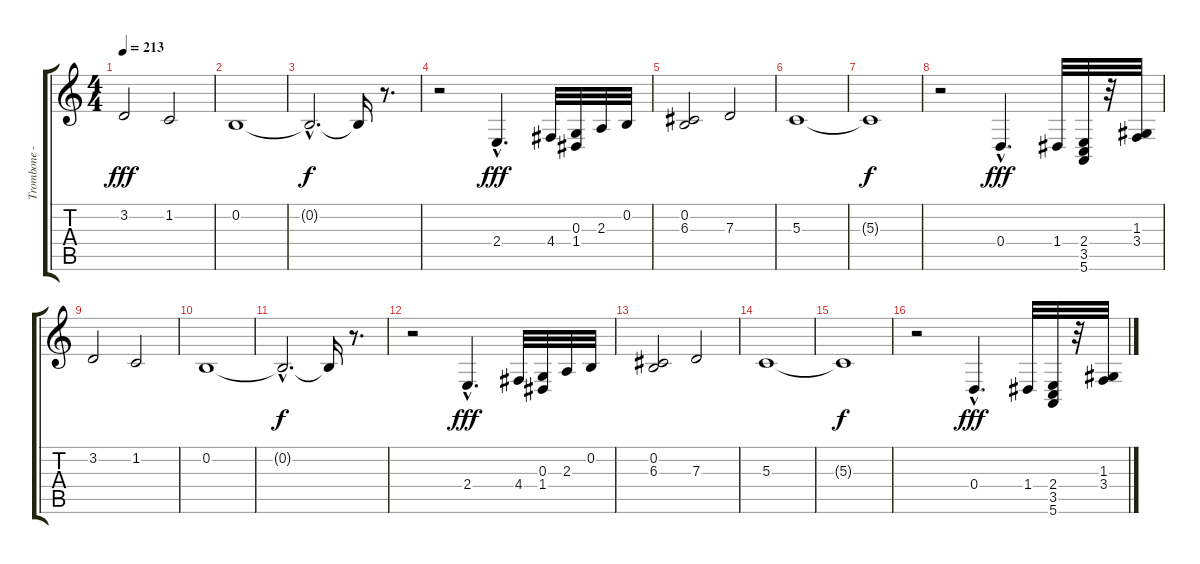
\track ("Trombone - Lars Nylander" "Trombone -") {instrument trombone}
\staff {score tabs}
\tuning (E4 B3 G3 D3 A2 E2) {hide}
\ts (4 4)
\tempo 213
\clef g2
\ks c
3.2.2{dy fff} 1.2.2 |
0.2.1 |
0.2{hac t}.2{d dy f} 0.2{t}.16 r.8{d} |
r.2 2.4{hac}.4{d dy fff} 4.4.32 (0.3 1.4).32 2.3.32 0.2.32 |
(0.2 6.3).2 7.3.2 |
5.3.1 |
5.3{t}.1{dy f} |
r.2 0.4{hac}.4{d dy fff} 1.4.32 (2.4 3.5 5.6).32 r.32 (1.3 3.4).32 |
3.2.2 1.2.2 |
0.2.1 |
0.2{hac t}.2{d dy f} 0.2{t}.16 r.8{d} |
r.2 2.4{hac}.4{d dy fff} 4.4.32 (0.3 1.4).32 2.3.32 0.2.32 |
(0.2 6.3).2 7.3.2 |
5.3.1 |
5.3{t}.1{dy f} |
r.2 0.4{hac}.4{d dy fff} 1.4.32 (2.4 3.5 5.6).32 r.32 (1.3 3.4).32
